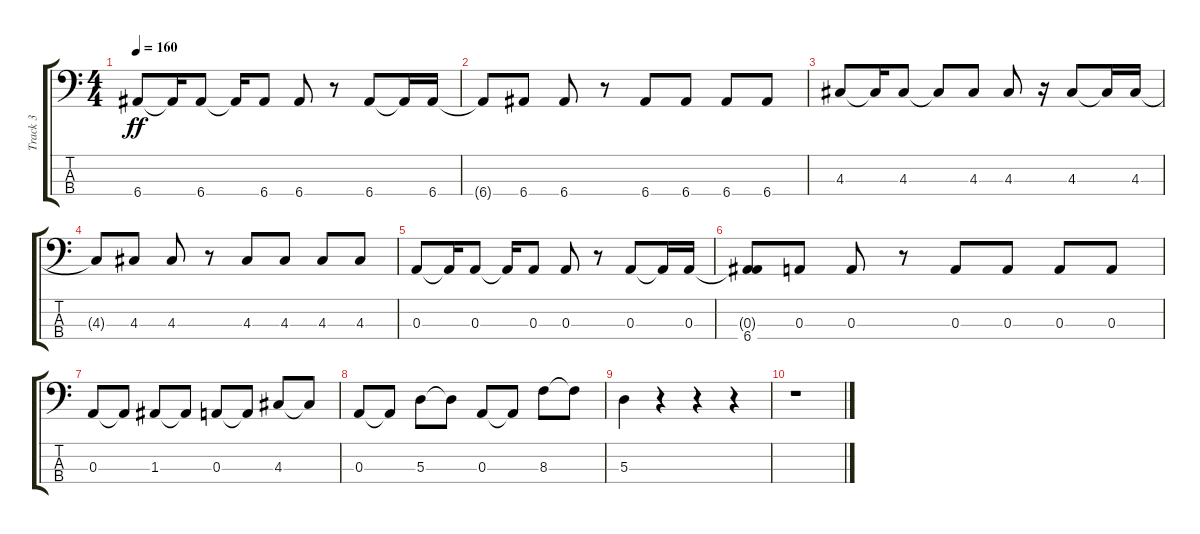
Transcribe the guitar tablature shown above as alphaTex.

\track ("Track 3" "Track 3") {instrument electricbasspick}
\staff {score tabs}
\tuning (G2 D2 A1 E1) {hide}
\ts (4 4)
\tempo 160
\clef f4
\ks c
6.4.8{dy ff} 6.4{t}.16 6.4.8 6.4{t}.16 6.4.8 6.4.8 r.8 6.4.8 6.4{t}.16 6.4.16 |
6.4{t}.8 6.4.8 6.4.8 r.8 6.4.8 6.4.8 6.4.8 6.4.8 |
4.3.8 4.3{t}.16 4.3.8 4.3{t}.8 4.3.8 4.3.8 r.16 4.3.8 4.3{t}.16 4.3.16 |
4.3{t}.8 4.3.8 4.3.8 r.8 4.3.8 4.3.8 4.3.8 4.3.8 |
0.3.8 0.3{t}.16 0.3.8 0.3{t}.16 0.3.8 0.3.8 r.8 0.3.8 0.3{t}.16 0.3.16 |
(0.3{t} 6.4).8 0.3.8 0.3.8 r.8 0.3.8 0.3.8 0.3.8 0.3.8 |
0.3.8 0.3{t}.8 1.3.8 1.3{t}.8 0.3.8 0.3{t}.8 4.3.8 4.3{t}.8 |
0.3.8 0.3{t}.8 5.3.8 5.3{t}.8 0.3.8 0.3{t}.8 8.3.8 8.3{t}.8 |
5.3.4 r.4 r.4 r.4 |
r.1
